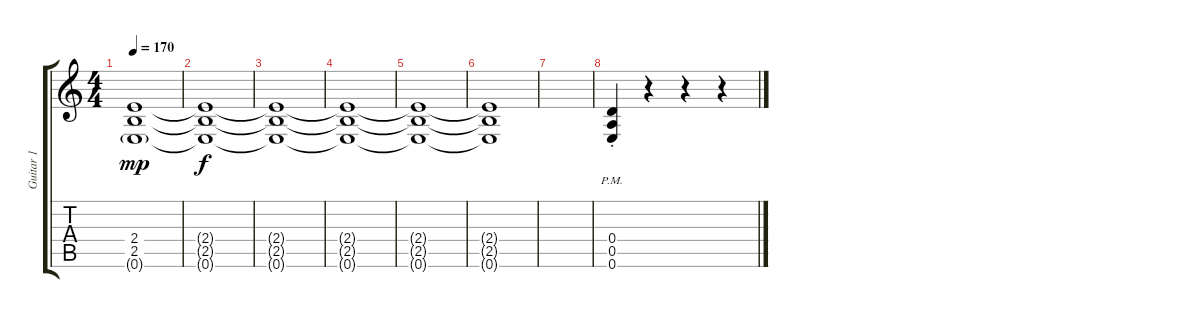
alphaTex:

\track ("Guitar 1" "Guitar 1") {instrument overdrivenguitar}
\staff {score tabs}
\tuning (E4 B3 G3 D3 A2 E2) {hide}
\ts (4 4)
\tempo 170
\clef g2
\ks c
(2.4 2.5 0.6{g}).1{dy mp} |
(2.4{t} 2.5{t} 0.6{t}).1{dy f} |
(2.4{t} 2.5{t} 0.6{t}).1 |
(2.4{t} 2.5{t} 0.6{t}).1 |
(2.4{t} 2.5{t} 0.6{t}).1 |
(2.4{t} 2.5{t} 0.6{t}).1 |
|
(0.4{pm st} 0.5{pm st} 0.6{pm st}).4 r.4 r.4 r.4
